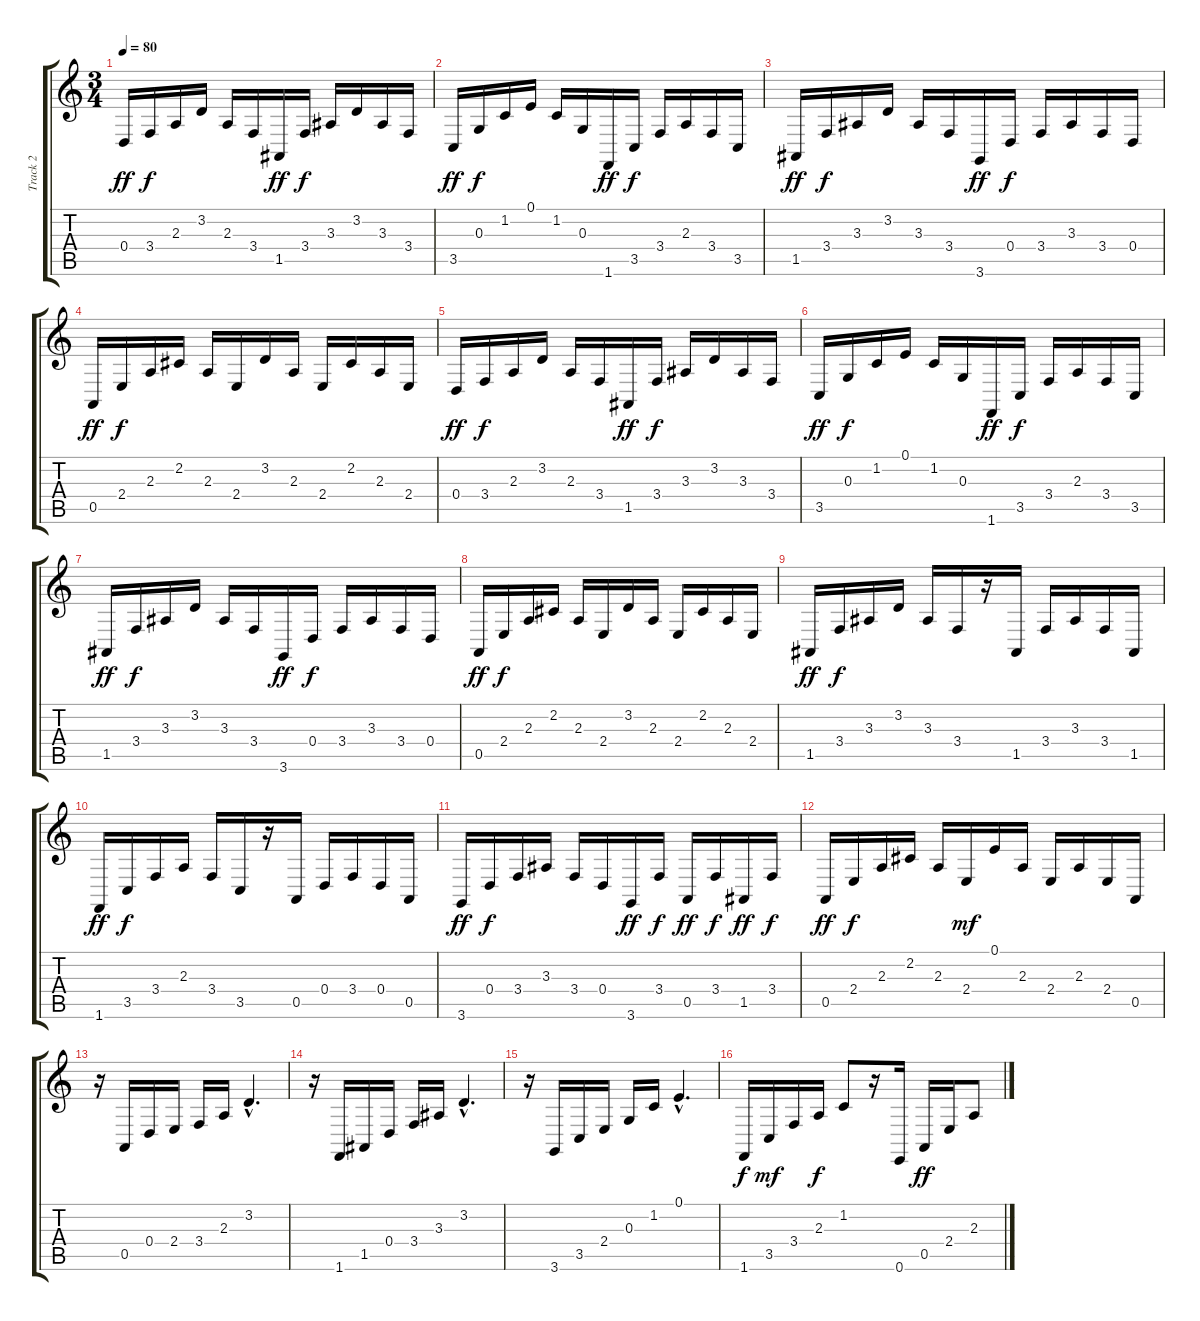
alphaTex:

\track ("Track 2" "Track 2") {instrument acousticgrandpiano}
\staff {score tabs}
\tuning (E4 B3 G3 D3 A2 E2) {hide}
\ts (3 4)
\tempo 80
\clef g2
\ks c
0.4.16{dy ff} 3.4.16{dy f} 2.3.16 3.2.16 2.3.16 3.4.16 1.5.16{dy ff} 3.4.16{dy f} 3.3.16 3.2.16 3.3.16 3.4.16 |
3.5.16{dy ff} 0.3.16{dy f} 1.2.16 0.1.16 1.2.16 0.3.16 1.6.16{dy ff} 3.5.16{dy f} 3.4.16 2.3.16 3.4.16 3.5.16 |
1.5.16{dy ff} 3.4.16{dy f} 3.3.16 3.2.16 3.3.16 3.4.16 3.6.16{dy ff} 0.4.16{dy f} 3.4.16 3.3.16 3.4.16 0.4.16 |
0.5.16{dy ff} 2.4.16{dy f} 2.3.16 2.2.16 2.3.16 2.4.16 3.2.16 2.3.16 2.4.16 2.2.16 2.3.16 2.4.16 |
0.4.16{dy ff} 3.4.16{dy f} 2.3.16 3.2.16 2.3.16 3.4.16 1.5.16{dy ff} 3.4.16{dy f} 3.3.16 3.2.16 3.3.16 3.4.16 |
3.5.16{dy ff} 0.3.16{dy f} 1.2.16 0.1.16 1.2.16 0.3.16 1.6.16{dy ff} 3.5.16{dy f} 3.4.16 2.3.16 3.4.16 3.5.16 |
1.5.16{dy ff} 3.4.16{dy f} 3.3.16 3.2.16 3.3.16 3.4.16 3.6.16{dy ff} 0.4.16{dy f} 3.4.16 3.3.16 3.4.16 0.4.16 |
0.5.16{dy ff} 2.4.16{dy f} 2.3.16 2.2.16 2.3.16 2.4.16 3.2.16 2.3.16 2.4.16 2.2.16 2.3.16 2.4.16 |
1.5.16{dy ff} 3.4.16{dy f} 3.3.16 3.2.16 3.3.16 3.4.16 r.16 1.5.16 3.4.16 3.3.16 3.4.16 1.5.16 |
1.6.16{dy ff} 3.5.16{dy f} 3.4.16 2.3.16 3.4.16 3.5.16 r.16 0.5.16 0.4.16 3.4.16 0.4.16 0.5.16 |
3.6.16{dy ff} 0.4.16{dy f} 3.4.16 3.3.16 3.4.16 0.4.16 3.6.16{dy ff} 3.4.16{dy f} 0.5.16{dy ff} 3.4.16{dy f} 1.5.16{dy ff} 3.4.16{dy f} |
0.5.16{dy ff} 2.4.16{dy f} 2.3.16 2.2.16 2.3.16 2.4.16{dy mf} 0.1.16 2.3.16 2.4.16 2.3.16 2.4.16 0.5.16 |
r.16 0.5.16 0.4.16 2.4.16 3.4.16 2.3.16 3.2{hac}.4{d} |
r.16 1.6.16 1.5.16 0.4.16 3.4.16 3.3.16 3.2{hac}.4{d} |
r.16 3.6.16 3.5.16 2.4.16 0.3.16 1.2.16 0.1{hac}.4{d} |
1.6.16{dy f} 3.5.16{dy mf} 3.4.16 2.3.16{dy f} 1.2.8 r.16 0.6.16 0.5.16{dy ff} 2.4.16 2.3.8
